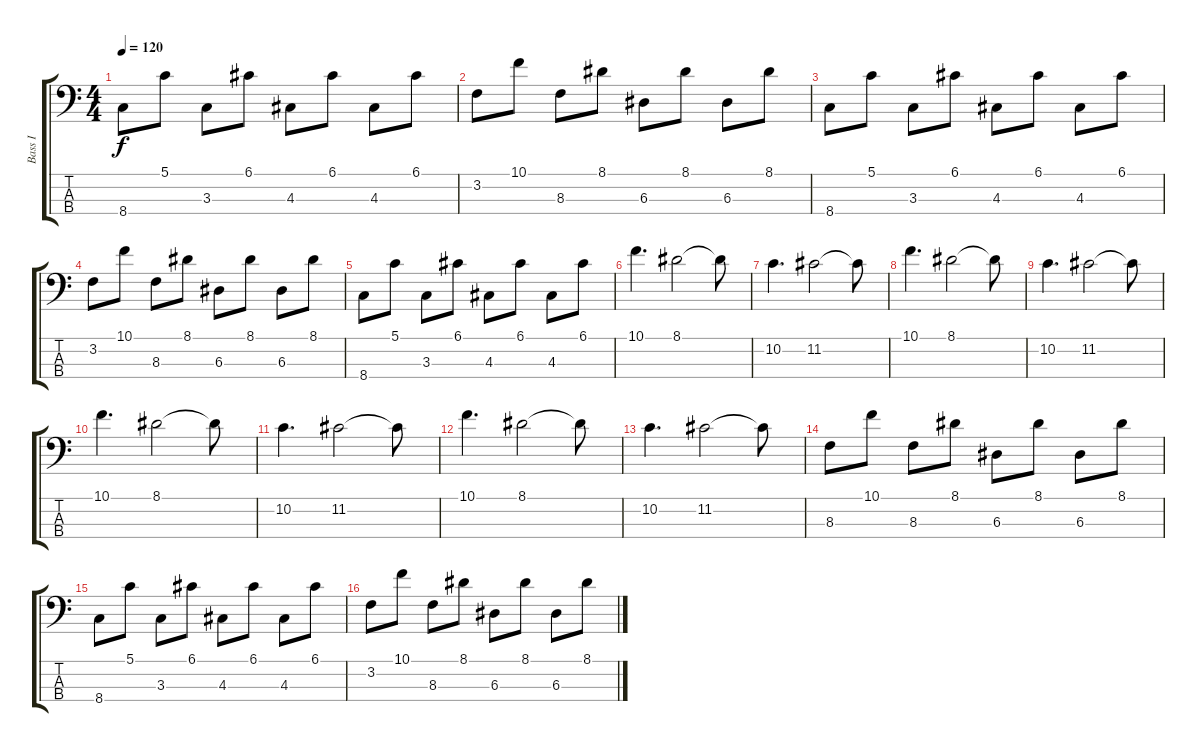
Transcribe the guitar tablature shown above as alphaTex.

\track ("Bass I" "Bass I") {instrument acousticbass}
\staff {score tabs}
\tuning (G2 D2 A1 E1) {hide}
\ts (4 4)
\tempo 120
\clef f4
\ks c
8.4.8{dy f} 5.1.8 3.3.8 6.1.8 4.3.8 6.1.8 4.3.8 6.1.8 |
3.2.8 10.1.8 8.3.8 8.1.8 6.3.8 8.1.8 6.3.8 8.1.8 |
8.4.8 5.1.8 3.3.8 6.1.8 4.3.8 6.1.8 4.3.8 6.1.8 |
3.2.8 10.1.8 8.3.8 8.1.8 6.3.8 8.1.8 6.3.8 8.1.8 |
8.4.8 5.1.8 3.3.8 6.1.8 4.3.8 6.1.8 4.3.8 6.1.8 |
10.1.4{d} 8.1.2 8.1{t}.8 |
10.2.4{d} 11.2.2 11.2{t}.8 |
10.1.4{d} 8.1.2 8.1{t}.8 |
10.2.4{d} 11.2.2 11.2{t}.8 |
10.1.4{d} 8.1.2 8.1{t}.8 |
10.2.4{d} 11.2.2 11.2{t}.8 |
10.1.4{d} 8.1.2 8.1{t}.8 |
10.2.4{d} 11.2.2 11.2{t}.8 |
8.3.8 10.1.8 8.3.8 8.1.8 6.3.8 8.1.8 6.3.8 8.1.8 |
8.4.8 5.1.8 3.3.8 6.1.8 4.3.8 6.1.8 4.3.8 6.1.8 |
3.2.8 10.1.8 8.3.8 8.1.8 6.3.8 8.1.8 6.3.8 8.1.8
